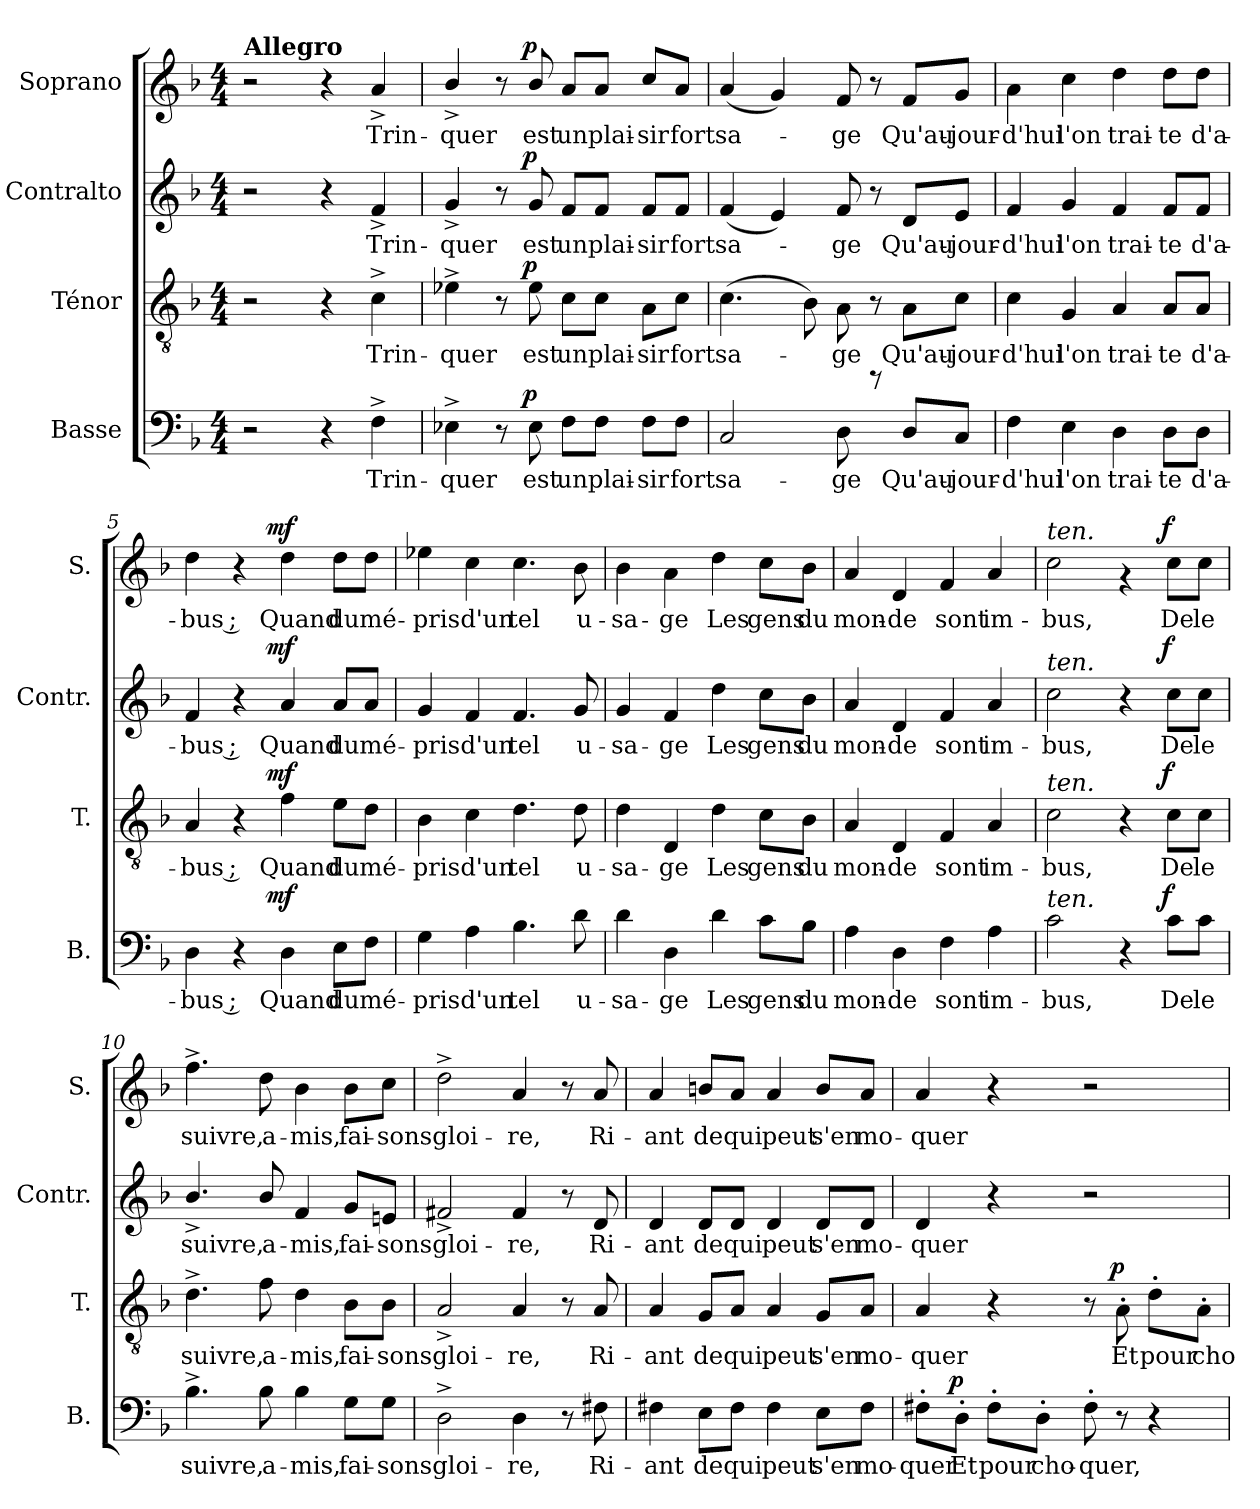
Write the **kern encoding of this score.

**kern	**text	**dynam	**kern	**text	**dynam	**kern	**text	**dynam	**kern	**text	**dynam
*part4	*part4	*part4	*part3	*part3	*part3	*part2	*part2	*part2	*part1	*part1	*part1
*staff4	*staff4	*staff4	*staff3	*staff3	*staff3	*staff2	*staff2	*staff2	*staff1	*staff1	*staff1
*I"Basse	*	*	*I"Ténor	*	*	*I"Contralto	*	*	*I"Soprano	*	*
*I'B.	*	*	*I'T.	*	*	*I'Contr.	*	*	*I'S.	*	*
*clefF4	*	*	*clefGv2	*	*	*clefG2	*	*	*clefG2	*	*
*k[b-]	*	*	*k[b-]	*	*	*k[b-]	*	*	*k[b-]	*	*
*F:	*	*	*F:	*	*	*F:	*	*	*F:	*	*
*M4/4	*	*	*M4/4	*	*	*M4/4	*	*	*M4/4	*	*
=1	=1	=1	=1	=1	=1	=1	=1	=1	=1	=1	=1
!	!	!	!	!	!	!	!	!	!LO:TX:a:B:t=Allegro	!	!
2r	.	.	2r	.	.	2r	.	.	2r	.	.
4r	.	.	4r	.	.	4r	.	.	4r	.	.
4F^>\	Trin-	.	4c^>\	Trin-	.	4f^>/	Trin-	.	4a^>/	Trin-	.
=2	=2	=2	=2	=2	=2	=2	=2	=2	=2	=2	=2
4E-X^>\	-quer	.	4e-X^>\	-quer	.	4g^</	-quer	.	4b-^>/	-quer	.
8r	.	.	8r	.	.	8r	.	.	8r	.	.
!	!	!LO:DY:a:cj	!	!	!LO:DY:a:cj	!	!	!LO:DY:a:cj	!	!	!LO:DY:a:cj
8E-\	est	p	8e-\	est	p	8g/	est	p	8b-/	est	p
8F\L	un	.	8c\L	un	.	8f/L	un	.	8a/L	un	.
8F\J	plai-	.	8c\J	plai-	.	8f/J	plai-	.	8a/J	plai-	.
8F\L	-sir	.	8A\L	-sir	.	8f/L	-sir	.	8cc/L	-sir	.
8F\J	fort	.	8c\J	fort	.	8f/J	fort	.	8a/J	fort	.
=3	=3	=3	=3	=3	=3	=3	=3	=3	=3	=3	=3
2C/	sa-	.	(>4.c\	sa-	.	(<4f/	sa-	.	(<4a/	sa-	.
.	.	.	.	.	.	4e/)	.	.	4g/)	.	.
.	.	.	8B-\)	.	.	.	.	.	.	.	.
8D\	-ge	.	8A\	-ge	.	8f/	-ge	.	8f/	-ge	.
8rf	.	.	8r	.	.	8r	.	.	8r	.	.
8D/L	Qu'au-	.	8A\L	Qu'au-	.	8d/L	Qu'au-	.	8f/L	Qu'au-	.
8C/J	-jour-	.	8c\J	-jour-	.	8e/J	-jour-	.	8g/J	-jour-	.
!!LO:LB:g=z
=4	=4	=4	=4	=4	=4	=4	=4	=4	=4	=4	=4
4F\	-d'hui	.	4c\	-d'hui	.	4f/	-d'hui	.	4a\	-d'hui	.
4E\	l'on	.	4G/	l'on	.	4g/	l'on	.	4cc\	l'on	.
4D\	trai-	.	4A/	trai-	.	4f/	trai-	.	4dd\	trai-	.
8D\L	-te	.	8A/L	-te	.	8f/L	-te	.	8dd\L	-te	.
8D\J	d'a-	.	8A/J	d'a-	.	8f/J	d'a-	.	8dd\J	d'a-	.
=5	=5	=5	=5	=5	=5	=5	=5	=5	=5	=5	=5
4D\	-bus ;	.	4A/	-bus ;	.	4f/	-bus ;	.	4dd\	-bus ;	.
4r	.	.	4r	.	.	4r	.	.	4r	.	.
!	!	!LO:DY:a:cj	!	!	!LO:DY:a:cj	!	!	!LO:DY:a:cj	!	!	!LO:DY:a:cj
4D\	Quand	mf	4f\	Quand	mf	4a/	Quand	mf	4dd\	Quand	mf
8E\L	du	.	8e\L	du	.	8a/L	du	.	8dd\L	du	.
8F\J	mé-	.	8d\J	mé-	.	8a/J	mé-	.	8dd\J	mé-	.
=6	=6	=6	=6	=6	=6	=6	=6	=6	=6	=6	=6
4G\	-pris	.	4B-\	-pris	.	4g/	-pris	.	4ee-X\	-pris	.
4A\	d'un	.	4c\	d'un	.	4f/	d'un	.	4cc\	d'un	.
4.B-\	tel	.	4.d\	tel	.	4.f/	tel	.	4.cc\	tel	.
8d\	u-	.	8d\	u-	.	8g/	u-	.	8b-\	u-	.
!!LO:LB:g=z
=7	=7	=7	=7	=7	=7	=7	=7	=7	=7	=7	=7
4d\	-sa-	.	4d\	-sa-	.	4g/	-sa-	.	4b-\	-sa-	.
4D\	-ge	.	4D/	-ge	.	4f/	-ge	.	4a\	-ge	.
4d\	Les	.	4d\	Les	.	4dd\	Les	.	4dd\	Les	.
8c\L	gens	.	8c\L	gens	.	8cc\L	gens	.	8cc\L	gens	.
8B-\J	du	.	8B-\J	du	.	8b-\J	du	.	8b-\J	du	.
=8	=8	=8	=8	=8	=8	=8	=8	=8	=8	=8	=8
4A\	mon-	.	4A/	mon-	.	4a/	mon-	.	4a/	mon-	.
4D\	-de	.	4D/	-de	.	4d/	-de	.	4d/	-de	.
4F\	sont	.	4F/	sont	.	4f/	sont	.	4f/	sont	.
4A\	im-	.	4A/	im-	.	4a/	im-	.	4a/	im-	.
=9	=9	=9	=9	=9	=9	=9	=9	=9	=9	=9	=9
!	!	!	!	!	!	!	!	!	!LO:TX:a:i:t=ten.	!	!
!	!	!	!	!	!	!LO:TX:a:i:t=ten.	!	!	!	!	!
!	!	!	!LO:TX:a:i:t=ten.	!	!	!	!	!	!	!	!
!LO:TX:a:i:t=ten.	!	!	!	!	!	!	!	!	!	!	!
2c\	-bus,	.	2c\	-bus,	.	2cc\	-bus,	.	2cc\	-bus,	.
4r	.	.	4r	.	.	4r	.	.	4rf	.	.
!	!	!LO:DY:a:cj	!	!	!LO:DY:a:cj	!	!	!LO:DY:a:cj	!	!	!LO:DY:a:cj
8c\L	De	f	8c\L	De	f	8cc\L	De	f	8cc\L	De	f
8c\J	le	.	8c\J	le	.	8cc\J	le	.	8cc\J	le	.
!!LO:PB:g=z
=10	=10	=10	=10	=10	=10	=10	=10	=10	=10	=10	=10
4.B-^>\	suivre,	.	4.d^>\	suivre,	.	4.b-^>/	suivre,	.	4.ff^>\	suivre,	.
8B-\	a-	.	8f\	a-	.	8b-/	a-	.	8dd\	a-	.
4B-\	-mis,	.	4d\	-mis,	.	4f/	-mis,	.	4b-\	-mis,	.
8G\L	fai-	.	8B-\L	fai-	.	8g/L	fai-	.	8b-\L	fai-	.
8G\J	-sons	.	8B-\J	-sons	.	8en/J	-sons	.	8cc\J	-sons	.
=11	=11	=11	=11	=11	=11	=11	=11	=11	=11	=11	=11
2D^>\	gloi-	.	2A^</	gloi-	.	2f#X^</	gloi-	.	2dd^>\	gloi-	.
4D\	-re,	.	4A/	-re,	.	4f#/	-re,	.	4a/	-re,	.
8r	.	.	8r	.	.	8r	.	.	8r	.	.
!	!	!LO:DY:a	!	!	!LO:DY:a	!	!	!LO:DY:a	!	!	!LO:DY:a
8F#X\	Ri-	dim.	8A/	Ri-	dim.	8d/	Ri-	dim.	8a/	Ri-	dim.
=12	=12	=12	=12	=12	=12	=12	=12	=12	=12	=12	=12
4F#X\	-ant	.	4A/	-ant	.	4d/	-ant	.	4a/	-ant	.
8E\L	de	.	8G/L	de	.	8d/L	de	.	8bn/L	de	.
8F#\J	qui	.	8A/J	qui	.	8d/J	qui	.	8a/J	qui	.
4F#\	peut	.	4A/	peut	.	4d/	peut	.	4a/	peut	.
8E\L	s'en	.	8G/L	s'en	.	8d/L	s'en	.	8b/L	s'en	.
8F#\J	mo-	.	8A/J	mo-	.	8d/J	mo-	.	8a/J	mo-	.
!!LO:LB:g=z
=13	=13	=13	=13	=13	=13	=13	=13	=13	=13	=13	=13
8F#X'>\L	-quer	.	4A/	-quer	.	4d/	-quer	.	4a/	-quer	.
!	!	!LO:DY:a:cj	!	!	!	!	!	!	!	!	!
8D'>\J	Et	p	.	.	.	.	.	.	.	.	.
8F#'>\L	pour	.	4r	.	.	4r	.	.	4r	.	.
8D'>\J	cho-	.	.	.	.	.	.	.	.	.	.
8F#'>\	-quer,	.	8r	.	.	2r	.	.	2r	.	.
!	!	!	!	!	!LO:DY:a:cj	!	!	!	!	!	!
8r	.	.	8A'<\	Et	p	.	.	.	.	.	.
4r	.	.	8d'>\L	pour	.	.	.	.	.	.	.
.	.	.	8A'<\J	cho-	.	.	.	.	.	.	.
=	=	=	=	=	=	=	=	=	=	=	=
*-	*-	*-	*-	*-	*-	*-	*-	*-	*-	*-	*-
